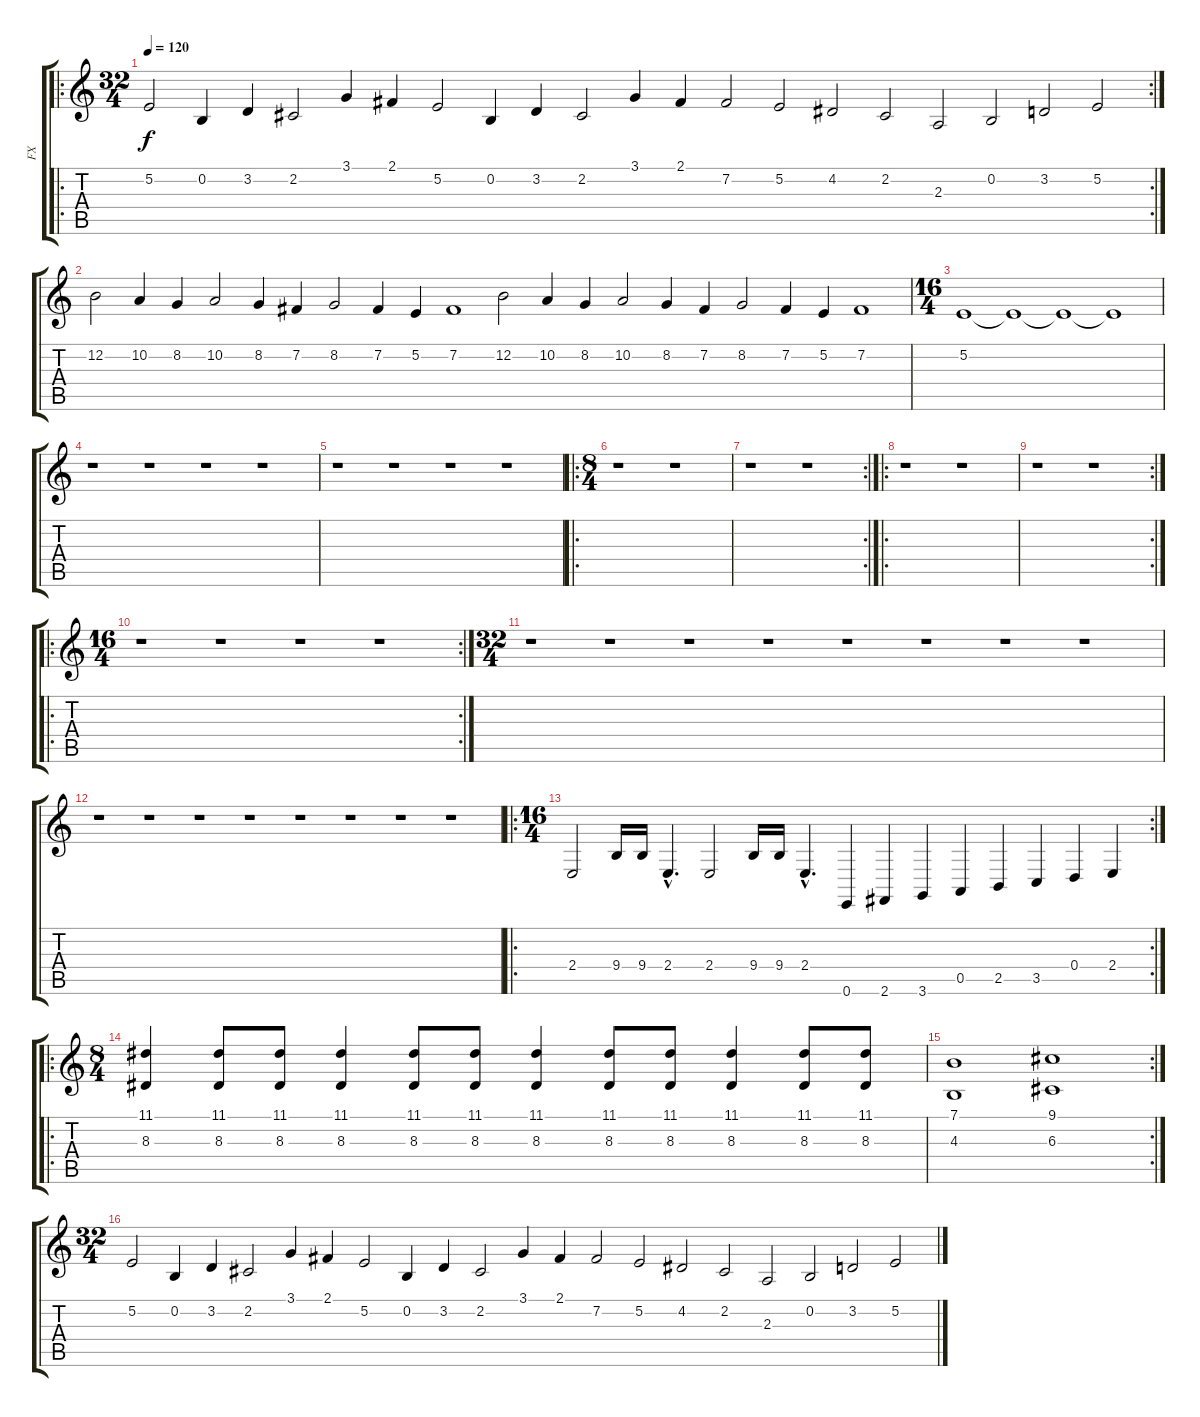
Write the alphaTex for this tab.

\track ("FX" "FX") {instrument pad3polysynth}
\staff {score tabs}
\tuning (E4 B3 G3 D3 A2 E2) {hide}
\ro
\rc 2
\ts (32 4)
\tempo 120
\clef g2
\ks c
5.2.2{dy f instrument pad3polysynth} 0.2.4 3.2.4 2.2.2 3.1.4 2.1.4 5.2.2 0.2.4 3.2.4 2.2.2 3.1.4 2.1.4 7.2.2 5.2.2 4.2.2 2.2.2 2.3.2 0.2.2 3.2.2 5.2.2 |
12.2.2 10.2.4 8.2.4 10.2.2 8.2.4 7.2.4 8.2.2 7.2.4 5.2.4 7.2.1 12.2.2 10.2.4 8.2.4 10.2.2 8.2.4 7.2.4 8.2.2 7.2.4 5.2.4 7.2.1 |
\ts (16 4)
5.2.1 5.2{t}.1 5.2{t}.1 5.2{t}.1 |
r.1 r.1 r.1 r.1 |
r.1 r.1 r.1 r.1 |
\ro
\ts (8 4)
r.1 r.1 |
\rc 2
r.1 r.1 |
\ro
r.1 r.1 |
\rc 2
r.1 r.1 |
\ro
\rc 2
\ts (16 4)
r.1 r.1 r.1 r.1 |
\ts (32 4)
r.1 r.1 r.1 r.1 r.1 r.1 r.1 r.1 |
r.1 r.1 r.1 r.1 r.1 r.1 r.1 r.1 |
\ro
\rc 2
\ts (16 4)
2.4.2 9.4.16 9.4.16 2.4{hac}.4{d} 2.4.2 9.4.16 9.4.16 2.4{hac}.4{d} 0.6.4 2.6.4 3.6.4 0.5.4 2.5.4 3.5.4 0.4.4 2.4.4 |
\ro
\ts (8 4)
(11.1 8.3).4 (11.1 8.3).8 (11.1 8.3).8 (11.1 8.3).4 (11.1 8.3).8 (11.1 8.3).8 (11.1 8.3).4 (11.1 8.3).8 (11.1 8.3).8 (11.1 8.3).4 (11.1 8.3).8 (11.1 8.3).8 |
\rc 2
(7.1 4.3).1 (9.1 6.3).1 |
\ts (32 4)
5.2.2 0.2.4 3.2.4 2.2.2 3.1.4 2.1.4 5.2.2 0.2.4 3.2.4 2.2.2 3.1.4 2.1.4 7.2.2 5.2.2 4.2.2 2.2.2 2.3.2 0.2.2 3.2.2 5.2.2
